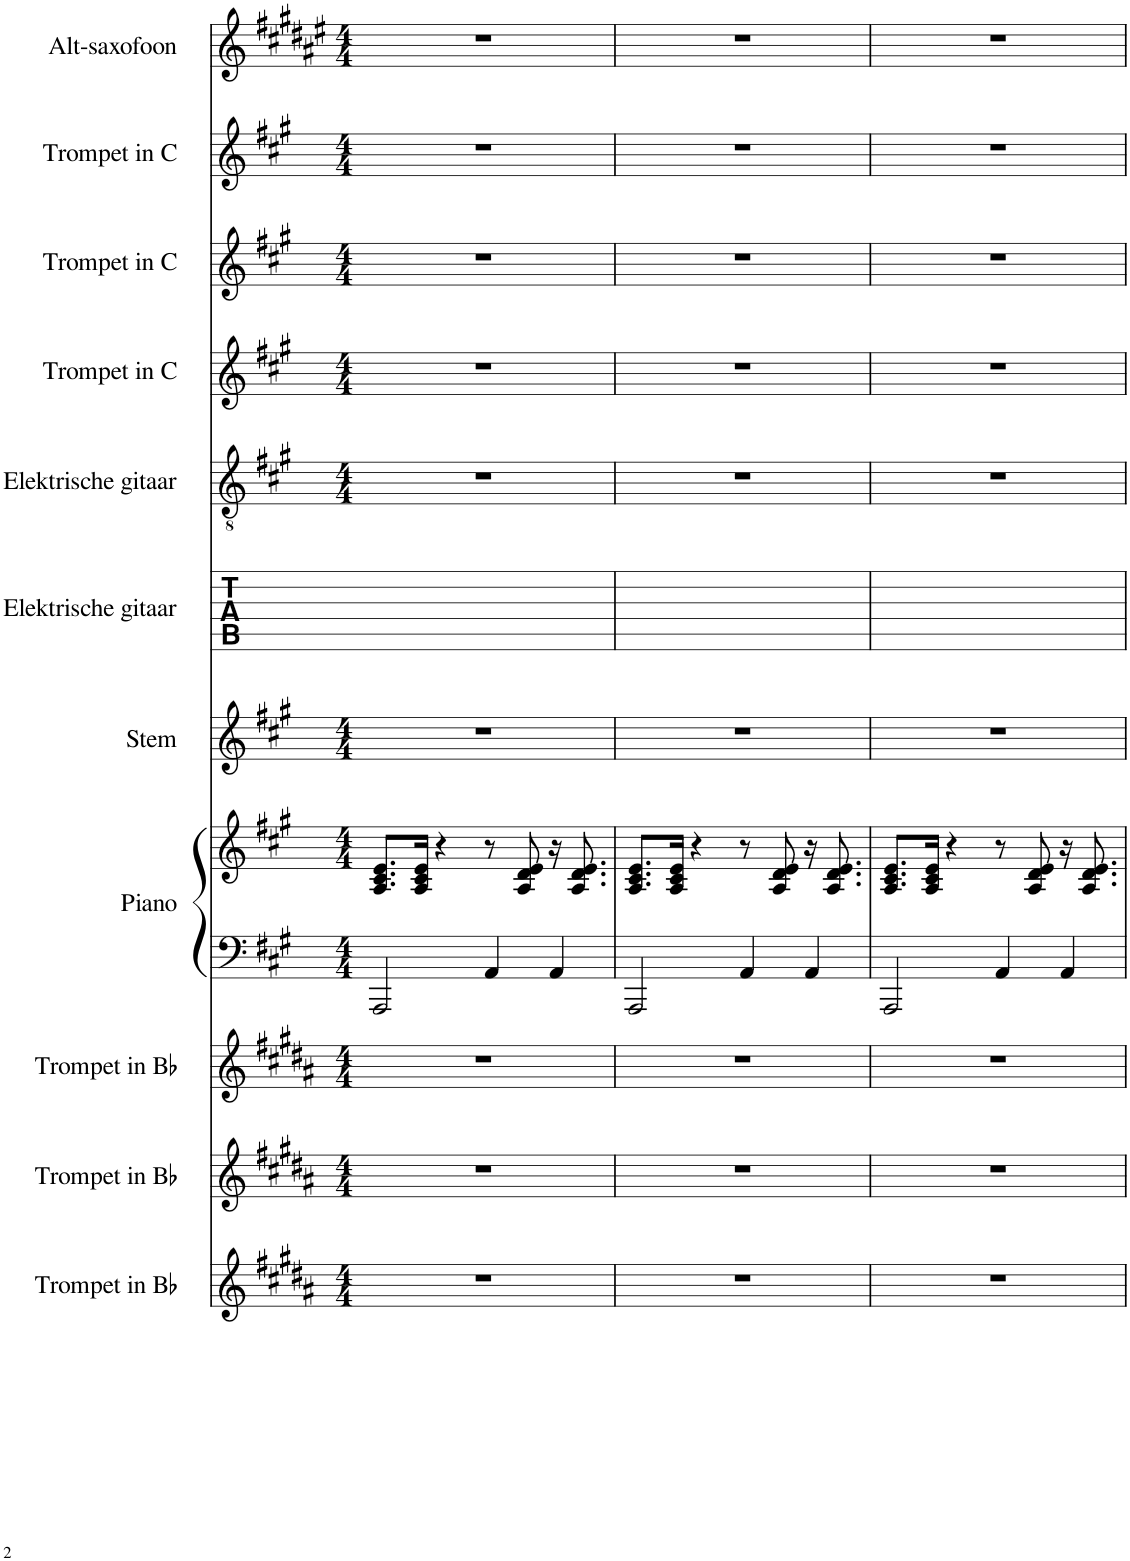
**kern	**kern	**kern	**kern	**kern	**kern	**kern	**kern	**kern	**kern	**kern	**kern
*part11	*part10	*part9	*part8	*part8	*part7	*part6	*part5	*part4	*part3	*part2	*part1
*staff12	*staff11	*staff10	*staff9	*staff8	*staff7	*staff6	*staff5	*staff4	*staff3	*staff2	*staff1
*I"Trompet in Bb	*I"Trompet in Bb	*I"Trompet in Bb	*I"Piano	*	*I"Stem	*I"Elektrische gitaar	*I"Elektrische gitaar	*I"Trompet in C	*I"Trompet in C	*I"Trompet in C	*I"Alt-saxofoon
*	*	*	*I'Pno.	*	*I'Stm.	*I'El. Git.	*I'El. Git.	*	*	*	*I'A. Sax.
*	*	*	*	*	*	*stria6	*	*	*	*	*
*clefG2	*clefG2	*clefG2	*clefF4	*clefG2	*clefG2	*	*clefGv2	*clefG2	*clefG2	*clefG2	*clefG2
*Trd1c2	*Trd1c2	*Trd1c2	*	*	*	*	*	*Trd1c2	*Trd1c2	*Trd1c2	*Trd5c9
*k[f#c#g#d#a#]	*k[f#c#g#d#a#]	*k[f#c#g#d#a#]	*k[f#c#g#]	*k[f#c#g#]	*k[f#c#g#]	*k[f#c#g#]	*k[f#c#g#]	*k[f#c#g#]	*k[f#c#g#]	*k[f#c#g#]	*k[f#c#g#d#a#e#]
*M4/4	*M4/4	*M4/4	*M4/4	*M4/4	*M4/4	*M4/4	*M4/4	*M4/4	*M4/4	*M4/4	*M4/4
=1	=1	=1	=1	=1	=1	=1	=1	=1	=1	=1	=1
1r	1r	1r	2AAA/	8.A/ 8.c#/ 8.e/L	1r	1r	1r	1r	1r	1r	1r
.	.	.	.	16A/ 16c#/ 16e/Jk	.	.	.	.	.	.	.
.	.	.	.	4r	.	.	.	.	.	.	.
.	.	.	4AA/	8r	.	.	.	.	.	.	.
.	.	.	.	8A/ 8d/ 8e/	.	.	.	.	.	.	.
.	.	.	4AA/	16r	.	.	.	.	.	.	.
.	.	.	.	8.A/ 8.d/ 8.e/	.	.	.	.	.	.	.
=2	=2	=2	=2	=2	=2	=2	=2	=2	=2	=2	=2
1r	1r	1r	2AAA/	8.A/ 8.c#/ 8.e/L	1r	1r	1r	1r	1r	1r	1r
.	.	.	.	16A/ 16c#/ 16e/Jk	.	.	.	.	.	.	.
.	.	.	.	4r	.	.	.	.	.	.	.
.	.	.	4AA/	8r	.	.	.	.	.	.	.
.	.	.	.	8A/ 8d/ 8e/	.	.	.	.	.	.	.
.	.	.	4AA/	16r	.	.	.	.	.	.	.
.	.	.	.	8.A/ 8.d/ 8.e/	.	.	.	.	.	.	.
=3	=3	=3	=3	=3	=3	=3	=3	=3	=3	=3	=3
1r	1r	1r	2AAA/	8.A/ 8.c#/ 8.e/L	1r	1r	1r	1r	1r	1r	1r
.	.	.	.	16A/ 16c#/ 16e/Jk	.	.	.	.	.	.	.
.	.	.	.	4r	.	.	.	.	.	.	.
.	.	.	4AA/	8r	.	.	.	.	.	.	.
.	.	.	.	8A/ 8d/ 8e/	.	.	.	.	.	.	.
.	.	.	4AA/	16r	.	.	.	.	.	.	.
.	.	.	.	8.A/ 8.d/ 8.e/	.	.	.	.	.	.	.
=	=	=	=	=	=	=	=	=	=	=	=
*-	*-	*-	*-	*-	*-	*-	*-	*-	*-	*-	*-
